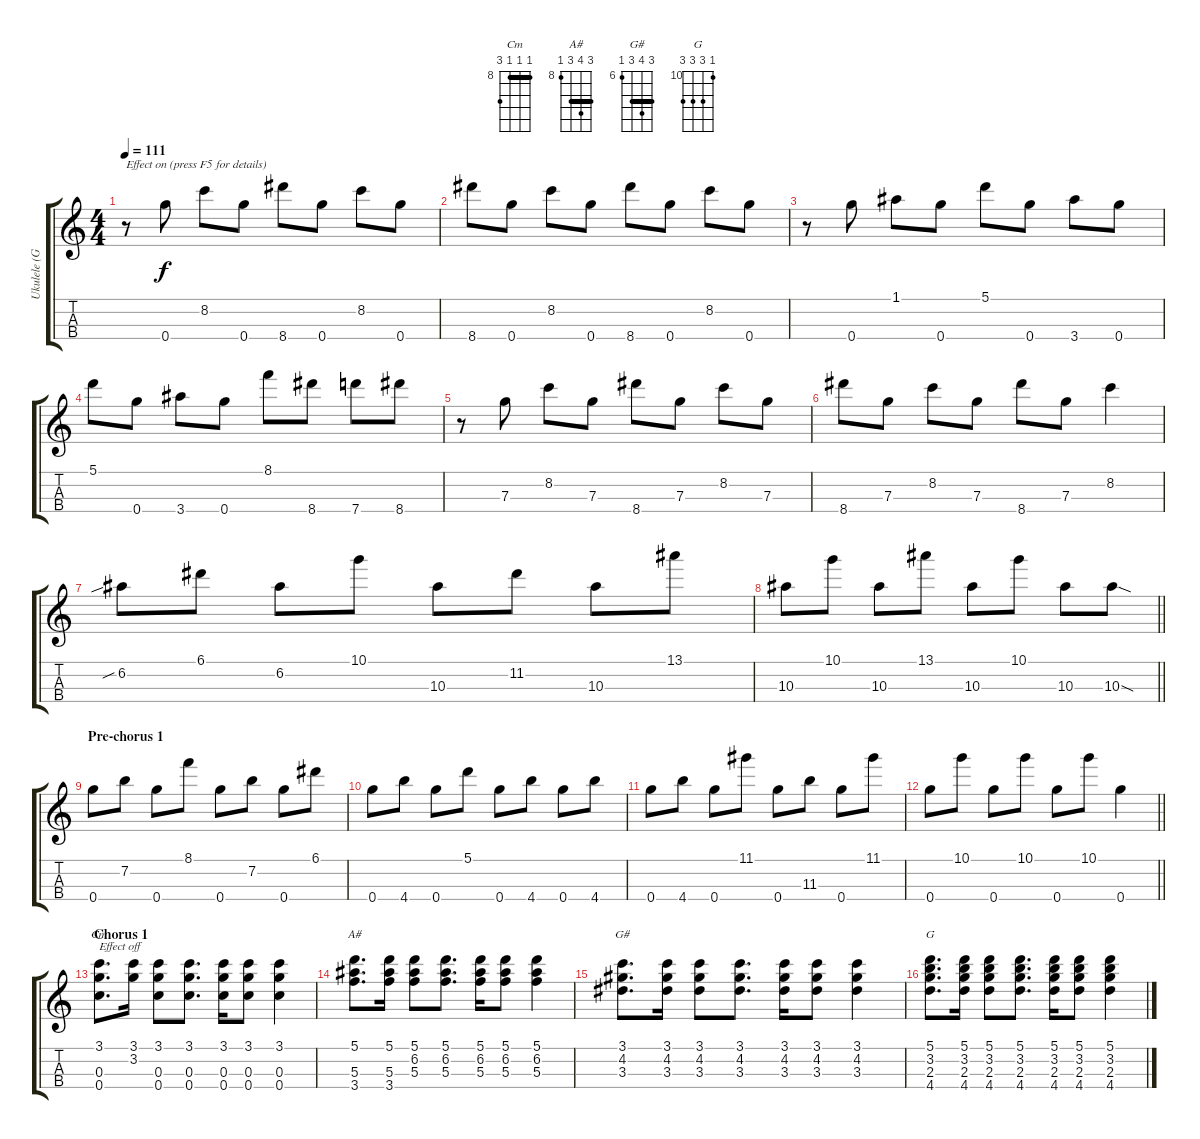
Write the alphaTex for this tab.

\track ("Ukulele (GCEA5)" "Ukulele (G") {instrument electricguitarclean}
\staff {score tabs}
\tuning (A4 E4 C4 G4) {hide}
\chord ("Cm" 8 8 8 10) {firstfret 8 barre 8}
\chord ("A#" 10 11 10 8) {firstfret 8 barre 10}
\chord ("G#" 8 9 8 6) {firstfret 6 barre 8}
\chord ("G" 10 12 12 12) {firstfret 10}
\ts (4 4)
\tempo 111
\clef g2
\ks c
r.8{txt "Effect on (press F5 for details)" dy f} 0.4.8 8.2.8 0.4.8 8.4.8 0.4.8 8.2.8 0.4.8 |
8.4.8 0.4.8 8.2.8 0.4.8 8.4.8 0.4.8 8.2.8 0.4.8 |
r.8 0.4.8 1.1.8 0.4.8 5.1.8 0.4.8 3.4.8 0.4.8 |
5.1.8 0.4.8 3.4.8 0.4.8 8.1.8 8.4.8 7.4.8 8.4.8 |
r.8 7.3.8 8.2.8 7.3.8 8.4.8 7.3.8 8.2.8 7.3.8 |
8.4.8 7.3.8 8.2.8 7.3.8 8.4.8 7.3.8 8.2.4 |
6.2{sib}.8 6.1.8 6.2.8 10.1.8 10.3.8 11.2.8 10.3.8 13.1.8 |
\barLineRight lightlight
10.3.8 10.1.8 10.3.8 13.1.8 10.3.8 10.1.8 10.3.8 10.3{sod}.8 |
\section ("" "Pre-chorus 1")
0.4.8 7.2.8 0.4.8 8.1.8 0.4.8 7.2.8 0.4.8 6.1.8 |
0.4.8 4.4.8 0.4.8 5.1.8 0.4.8 4.4.8 0.4.8 4.4.8 |
0.4.8 4.4.8 0.4.8 11.1.8 0.4.8 11.3.8 0.4.8 11.1.8 |
\barLineRight lightlight
0.4.8 10.1.8 0.4.8 10.1.8 0.4.8 10.1.8 0.4.4 |
\section ("" "Chorus 1")
(3.1 0.3 0.4).8{d ch "Cm" txt "Effect off"} (3.1 3.2).16 (3.1 0.3 0.4).8 (3.1 0.3 0.4).8{d} (3.1 0.3 0.4).16 (3.1 0.3 0.4).8 (3.1 0.3 0.4).4 |
(5.1 5.3 3.4).8{d ch "A#"} (5.1 5.3 3.4).16 (5.1 6.2 5.3).8 (5.1 6.2 5.3).8{d} (5.1 6.2 5.3).16 (5.1 6.2 5.3).8 (5.1 6.2 5.3).4 |
(3.1 4.2 3.3).8{d ch "G#"} (3.1 4.2 3.3).16 (3.1 4.2 3.3).8 (3.1 4.2 3.3).8{d} (3.1 4.2 3.3).16 (3.1 4.2 3.3).8 (3.1 4.2 3.3).4 |
(5.1 3.2 2.3 4.4).8{d ch "G"} (5.1 3.2 2.3 4.4).16 (5.1 3.2 2.3 4.4).8 (5.1 3.2 2.3 4.4).8{d} (5.1 3.2 2.3 4.4).16 (5.1 3.2 2.3 4.4).8 (5.1 3.2 2.3 4.4).4
